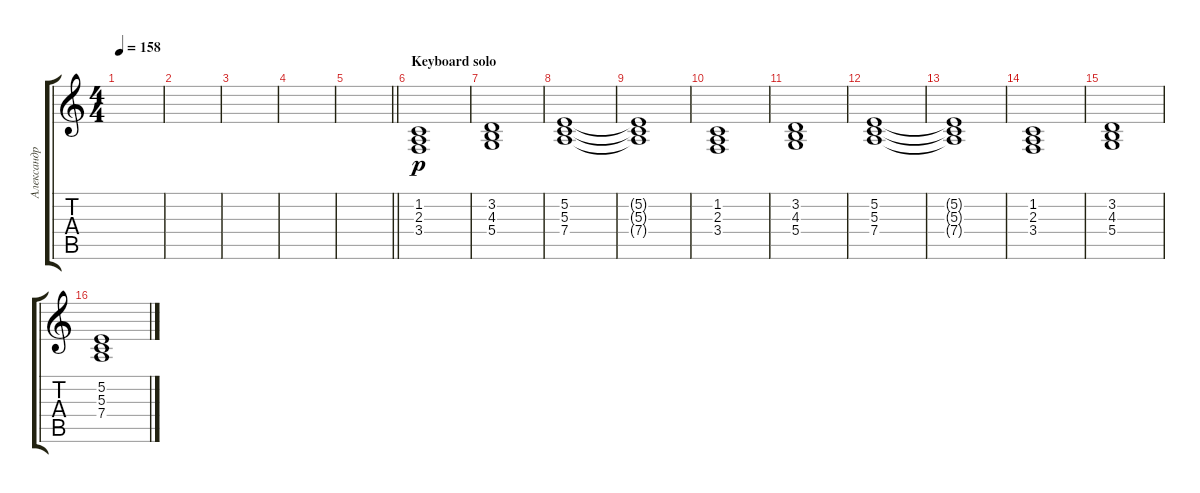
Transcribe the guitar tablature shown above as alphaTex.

\track ("Александр \"Wish\" Андрюхин" "Александр ") {instrument stringensemble2}
\staff {score tabs}
\tuning (E4 B3 G3 D3 A2 E2) {hide}
\ts (4 4)
\tempo 158
\clef g2
\ks c
|
|
|
|
\barLineRight lightlight
|
\section ("" "Keyboard solo")
(1.2 2.3 3.4).1{dy p} |
(3.2 4.3 5.4).1 |
(5.2 5.3 7.4).1 |
(5.2{t} 5.3{t} 7.4{t}).1 |
(1.2 2.3 3.4).1 |
(3.2 4.3 5.4).1 |
(5.2 5.3 7.4).1 |
(5.2{t} 5.3{t} 7.4{t}).1 |
(1.2 2.3 3.4).1 |
(3.2 4.3 5.4).1 |
(5.2 5.3 7.4).1
